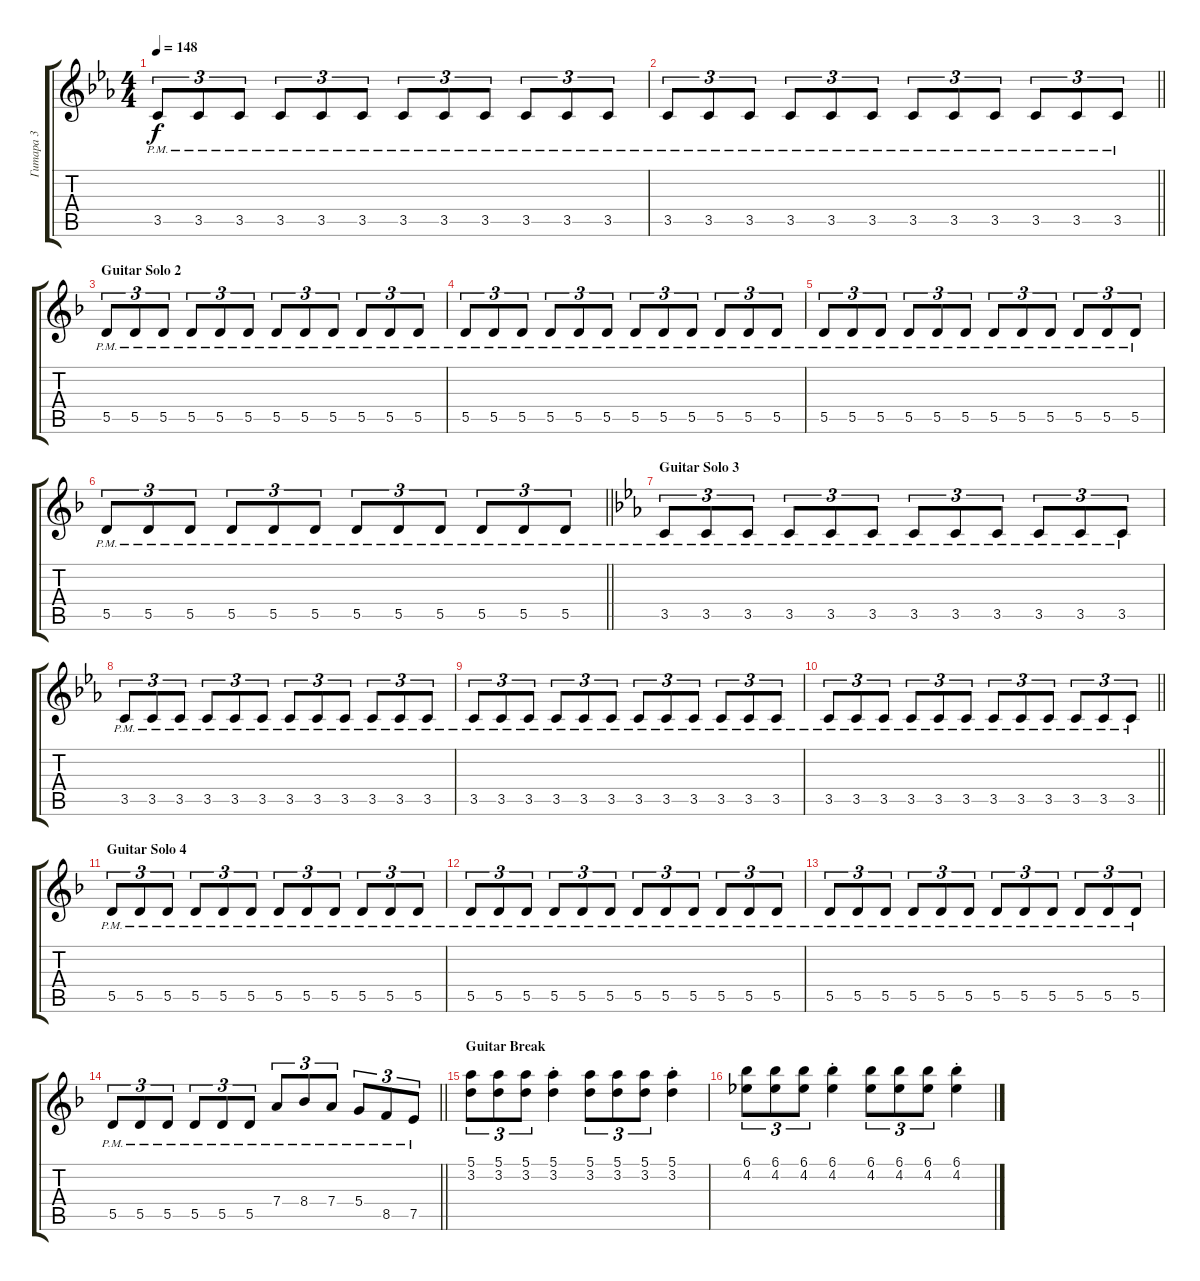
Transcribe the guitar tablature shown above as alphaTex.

\track ("Гитара 3" "Гитара 3") {instrument distortionguitar}
\staff {score tabs}
\tuning (E4 B3 G3 D3 A2 D2) {hide}
\ts (4 4)
\tempo 148
\clef g2
\ks cminor
3.5{pm}.8{tu (3 2) dy f} 3.5{pm}.8{tu (3 2)} 3.5{pm}.8{tu (3 2)} 3.5{pm}.8{tu (3 2)} 3.5{pm}.8{tu (3 2)} 3.5{pm}.8{tu (3 2)} 3.5{pm}.8{tu (3 2)} 3.5{pm}.8{tu (3 2)} 3.5{pm}.8{tu (3 2)} 3.5{pm}.8{tu (3 2)} 3.5{pm}.8{tu (3 2)} 3.5{pm}.8{tu (3 2)} |
\barLineRight lightlight
3.5{pm}.8{tu (3 2)} 3.5{pm}.8{tu (3 2)} 3.5{pm}.8{tu (3 2)} 3.5{pm}.8{tu (3 2)} 3.5{pm}.8{tu (3 2)} 3.5{pm}.8{tu (3 2)} 3.5{pm}.8{tu (3 2)} 3.5{pm}.8{tu (3 2)} 3.5{pm}.8{tu (3 2)} 3.5{pm}.8{tu (3 2)} 3.5{pm}.8{tu (3 2)} 3.5{pm}.8{tu (3 2)} |
\section ("" "Guitar Solo 2")
\ks dminor
5.5{pm}.8{tu (3 2)} 5.5{pm}.8{tu (3 2)} 5.5{pm}.8{tu (3 2)} 5.5{pm}.8{tu (3 2)} 5.5{pm}.8{tu (3 2)} 5.5{pm}.8{tu (3 2)} 5.5{pm}.8{tu (3 2)} 5.5{pm}.8{tu (3 2)} 5.5{pm}.8{tu (3 2)} 5.5{pm}.8{tu (3 2)} 5.5{pm}.8{tu (3 2)} 5.5{pm}.8{tu (3 2)} |
5.5{pm}.8{tu (3 2)} 5.5{pm}.8{tu (3 2)} 5.5{pm}.8{tu (3 2)} 5.5{pm}.8{tu (3 2)} 5.5{pm}.8{tu (3 2)} 5.5{pm}.8{tu (3 2)} 5.5{pm}.8{tu (3 2)} 5.5{pm}.8{tu (3 2)} 5.5{pm}.8{tu (3 2)} 5.5{pm}.8{tu (3 2)} 5.5{pm}.8{tu (3 2)} 5.5{pm}.8{tu (3 2)} |
5.5{pm}.8{tu (3 2)} 5.5{pm}.8{tu (3 2)} 5.5{pm}.8{tu (3 2)} 5.5{pm}.8{tu (3 2)} 5.5{pm}.8{tu (3 2)} 5.5{pm}.8{tu (3 2)} 5.5{pm}.8{tu (3 2)} 5.5{pm}.8{tu (3 2)} 5.5{pm}.8{tu (3 2)} 5.5{pm}.8{tu (3 2)} 5.5{pm}.8{tu (3 2)} 5.5{pm}.8{tu (3 2)} |
\barLineRight lightlight
5.5{pm}.8{tu (3 2)} 5.5{pm}.8{tu (3 2)} 5.5{pm}.8{tu (3 2)} 5.5{pm}.8{tu (3 2)} 5.5{pm}.8{tu (3 2)} 5.5{pm}.8{tu (3 2)} 5.5{pm}.8{tu (3 2)} 5.5{pm}.8{tu (3 2)} 5.5{pm}.8{tu (3 2)} 5.5{pm}.8{tu (3 2)} 5.5{pm}.8{tu (3 2)} 5.5{pm}.8{tu (3 2)} |
\section ("" "Guitar Solo 3")
\ks cminor
3.5{pm}.8{tu (3 2)} 3.5{pm}.8{tu (3 2)} 3.5{pm}.8{tu (3 2)} 3.5{pm}.8{tu (3 2)} 3.5{pm}.8{tu (3 2)} 3.5{pm}.8{tu (3 2)} 3.5{pm}.8{tu (3 2)} 3.5{pm}.8{tu (3 2)} 3.5{pm}.8{tu (3 2)} 3.5{pm}.8{tu (3 2)} 3.5{pm}.8{tu (3 2)} 3.5{pm}.8{tu (3 2)} |
3.5{pm}.8{tu (3 2)} 3.5{pm}.8{tu (3 2)} 3.5{pm}.8{tu (3 2)} 3.5{pm}.8{tu (3 2)} 3.5{pm}.8{tu (3 2)} 3.5{pm}.8{tu (3 2)} 3.5{pm}.8{tu (3 2)} 3.5{pm}.8{tu (3 2)} 3.5{pm}.8{tu (3 2)} 3.5{pm}.8{tu (3 2)} 3.5{pm}.8{tu (3 2)} 3.5{pm}.8{tu (3 2)} |
3.5{pm}.8{tu (3 2)} 3.5{pm}.8{tu (3 2)} 3.5{pm}.8{tu (3 2)} 3.5{pm}.8{tu (3 2)} 3.5{pm}.8{tu (3 2)} 3.5{pm}.8{tu (3 2)} 3.5{pm}.8{tu (3 2)} 3.5{pm}.8{tu (3 2)} 3.5{pm}.8{tu (3 2)} 3.5{pm}.8{tu (3 2)} 3.5{pm}.8{tu (3 2)} 3.5{pm}.8{tu (3 2)} |
\barLineRight lightlight
3.5{pm}.8{tu (3 2)} 3.5{pm}.8{tu (3 2)} 3.5{pm}.8{tu (3 2)} 3.5{pm}.8{tu (3 2)} 3.5{pm}.8{tu (3 2)} 3.5{pm}.8{tu (3 2)} 3.5{pm}.8{tu (3 2)} 3.5{pm}.8{tu (3 2)} 3.5{pm}.8{tu (3 2)} 3.5{pm}.8{tu (3 2)} 3.5{pm}.8{tu (3 2)} 3.5{pm}.8{tu (3 2)} |
\section ("" "Guitar Solo 4")
\ks dminor
5.5{pm}.8{tu (3 2)} 5.5{pm}.8{tu (3 2)} 5.5{pm}.8{tu (3 2)} 5.5{pm}.8{tu (3 2)} 5.5{pm}.8{tu (3 2)} 5.5{pm}.8{tu (3 2)} 5.5{pm}.8{tu (3 2)} 5.5{pm}.8{tu (3 2)} 5.5{pm}.8{tu (3 2)} 5.5{pm}.8{tu (3 2)} 5.5{pm}.8{tu (3 2)} 5.5{pm}.8{tu (3 2)} |
5.5{pm}.8{tu (3 2)} 5.5{pm}.8{tu (3 2)} 5.5{pm}.8{tu (3 2)} 5.5{pm}.8{tu (3 2)} 5.5{pm}.8{tu (3 2)} 5.5{pm}.8{tu (3 2)} 5.5{pm}.8{tu (3 2)} 5.5{pm}.8{tu (3 2)} 5.5{pm}.8{tu (3 2)} 5.5{pm}.8{tu (3 2)} 5.5{pm}.8{tu (3 2)} 5.5{pm}.8{tu (3 2)} |
5.5{pm}.8{tu (3 2)} 5.5{pm}.8{tu (3 2)} 5.5{pm}.8{tu (3 2)} 5.5{pm}.8{tu (3 2)} 5.5{pm}.8{tu (3 2)} 5.5{pm}.8{tu (3 2)} 5.5{pm}.8{tu (3 2)} 5.5{pm}.8{tu (3 2)} 5.5{pm}.8{tu (3 2)} 5.5{pm}.8{tu (3 2)} 5.5{pm}.8{tu (3 2)} 5.5{pm}.8{tu (3 2)} |
\barLineRight lightlight
5.5{pm}.8{tu (3 2)} 5.5{pm}.8{tu (3 2)} 5.5{pm}.8{tu (3 2)} 5.5{pm}.8{tu (3 2)} 5.5{pm}.8{tu (3 2)} 5.5{pm}.8{tu (3 2)} 7.4{pm}.8{tu (3 2)} 8.4{pm}.8{tu (3 2)} 7.4{pm}.8{tu (3 2)} 5.4{pm}.8{tu (3 2)} 8.5{pm}.8{tu (3 2)} 7.5{pm}.8{tu (3 2)} |
\section ("" "Guitar Break")
(5.1 3.2).8{tu (3 2)} (5.1 3.2).8{tu (3 2)} (5.1 3.2).8{tu (3 2)} (5.1{st} 3.2{st}).4 (5.1 3.2).8{tu (3 2)} (5.1 3.2).8{tu (3 2)} (5.1 3.2).8{tu (3 2)} (5.1{st} 3.2{st}).4 |
(6.1 4.2).8{tu (3 2)} (6.1 4.2).8{tu (3 2)} (6.1 4.2).8{tu (3 2)} (6.1{st} 4.2{st}).4 (6.1 4.2).8{tu (3 2)} (6.1 4.2).8{tu (3 2)} (6.1 4.2).8{tu (3 2)} (6.1{st} 4.2{st}).4
